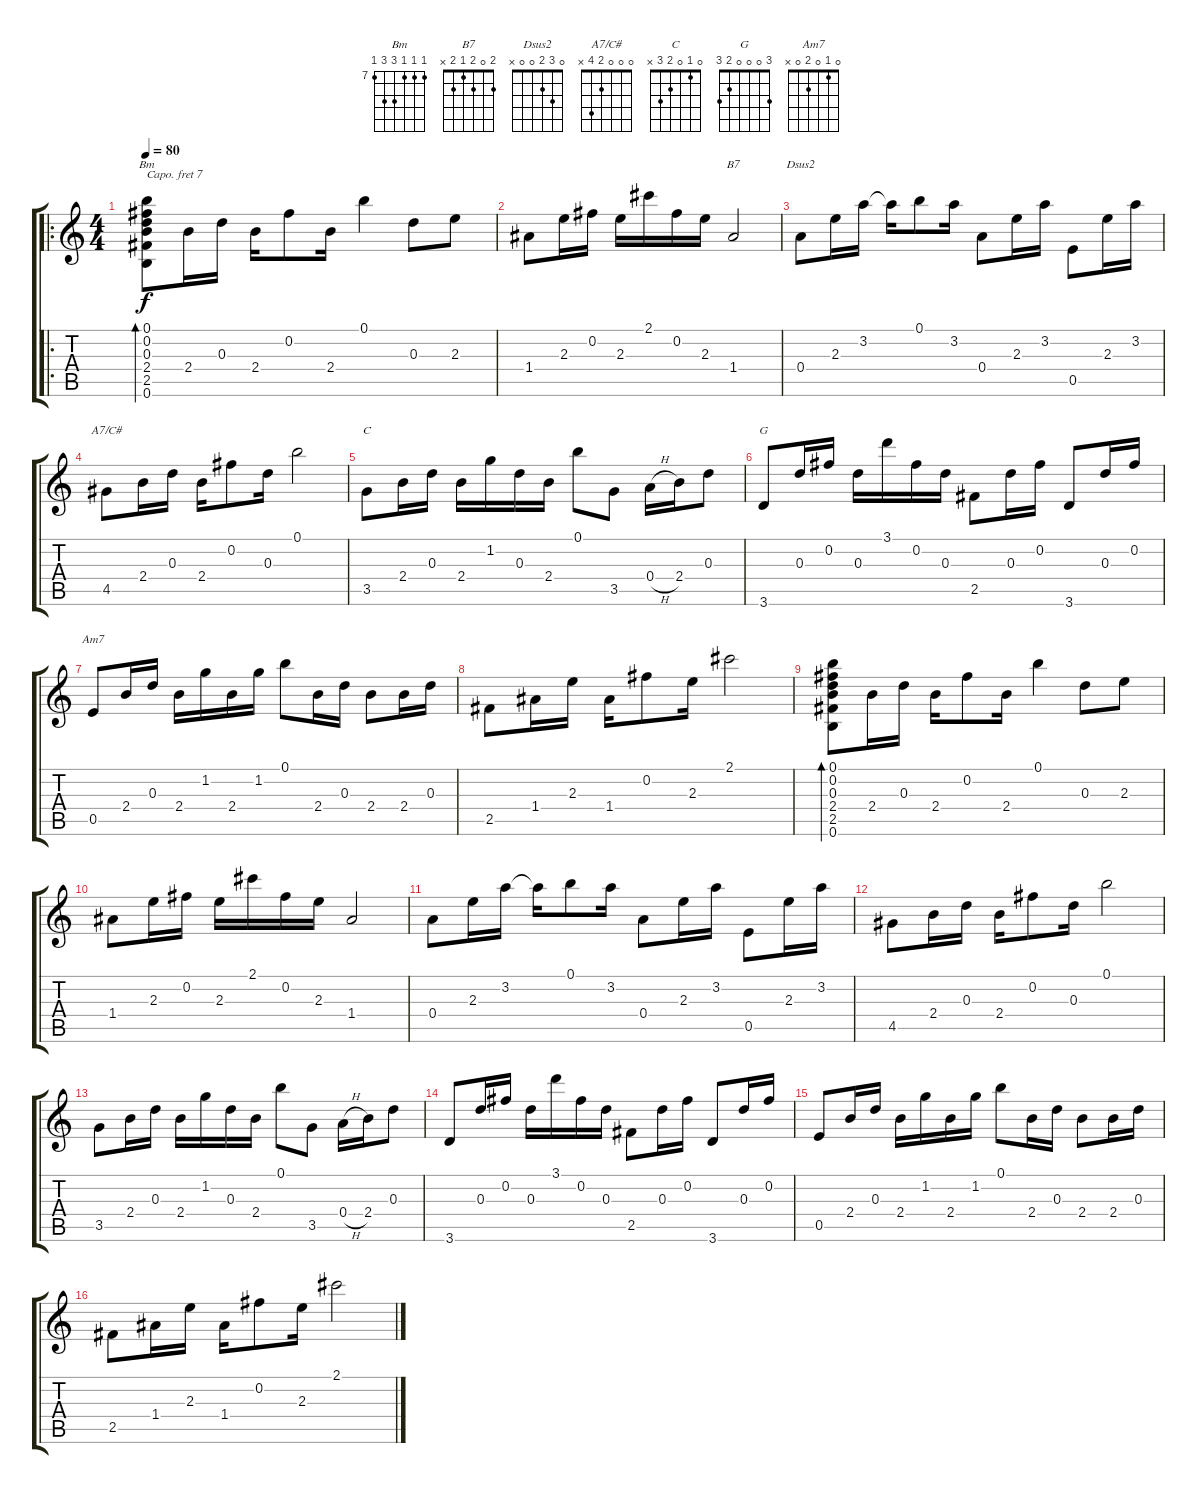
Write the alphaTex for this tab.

\track "" {instrument acousticguitarsteel}
\staff {score tabs}
\capo 7
\tuning (E4 B3 G3 D3 A2 E2) {hide}
\chord ("Bm" 7 7 7 9 9 7) {firstfret 7}
\chord ("B7" 2 0 2 1 2 x)
\chord ("Dsus2" 0 3 2 0 0 x)
\chord ("A7/C#" 0 0 0 2 4 x)
\chord ("C" 0 1 0 2 3 x)
\chord ("G" 3 0 0 0 2 3)
\chord ("Am7" 0 1 0 2 0 x)
\ro
\ts (4 4)
\tempo 80
\clef g2
\ks c
(0.1 0.2 0.3 2.4 2.5 0.6).8{bd 120 ch "Bm" dy f} 2.4.16 0.3.16 2.4.16 0.2.8 2.4.16 0.1.4 0.3.8 2.3.8 |
1.4.8 2.3.16 0.2.16 2.3.16 2.1.16 0.2.16 2.3.16 1.4.2{ch "B7"} |
0.4.8{ch "Dsus2"} 2.3.16 3.2.16 3.2{t}.16 0.1.8 3.2.16 0.4.8 2.3.16 3.2.16 0.5.8 2.3.16 3.2.16 |
4.5.8{ch "A7/C#"} 2.4.16 0.3.16 2.4.16 0.2.8 0.3.16 0.1.2 |
3.5.8{ch "C"} 2.4.16 0.3.16 2.4.16 1.2.16 0.3.16 2.4.16 0.1.8 3.5.8 0.4{h}.16 2.4.16 0.3.8 |
3.6.8{ch "G"} 0.3.16 0.2.16 0.3.16 3.1.16 0.2.16 0.3.16 2.5.8 0.3.16 0.2.16 3.6.8 0.3.16 0.2.16 |
0.5.8{ch "Am7"} 2.4.16 0.3.16 2.4.16 1.2.16 2.4.16 1.2.16 0.1.8 2.4.16 0.3.16 2.4.8 2.4.16 0.3.16 |
2.5.8 1.4.16 2.3.16 1.4.16 0.2.8 2.3.16 2.1.2 |
(0.1 0.2 0.3 2.4 2.5 0.6).8{bd 120} 2.4.16 0.3.16 2.4.16 0.2.8 2.4.16 0.1.4 0.3.8 2.3.8 |
1.4.8 2.3.16 0.2.16 2.3.16 2.1.16 0.2.16 2.3.16 1.4.2 |
0.4.8 2.3.16 3.2.16 3.2{t}.16 0.1.8 3.2.16 0.4.8 2.3.16 3.2.16 0.5.8 2.3.16 3.2.16 |
4.5.8 2.4.16 0.3.16 2.4.16 0.2.8 0.3.16 0.1.2 |
3.5.8 2.4.16 0.3.16 2.4.16 1.2.16 0.3.16 2.4.16 0.1.8 3.5.8 0.4{h}.16 2.4.16 0.3.8 |
3.6.8 0.3.16 0.2.16 0.3.16 3.1.16 0.2.16 0.3.16 2.5.8 0.3.16 0.2.16 3.6.8 0.3.16 0.2.16 |
0.5.8 2.4.16 0.3.16 2.4.16 1.2.16 2.4.16 1.2.16 0.1.8 2.4.16 0.3.16 2.4.8 2.4.16 0.3.16 |
2.5.8 1.4.16 2.3.16 1.4.16 0.2.8 2.3.16 2.1.2
